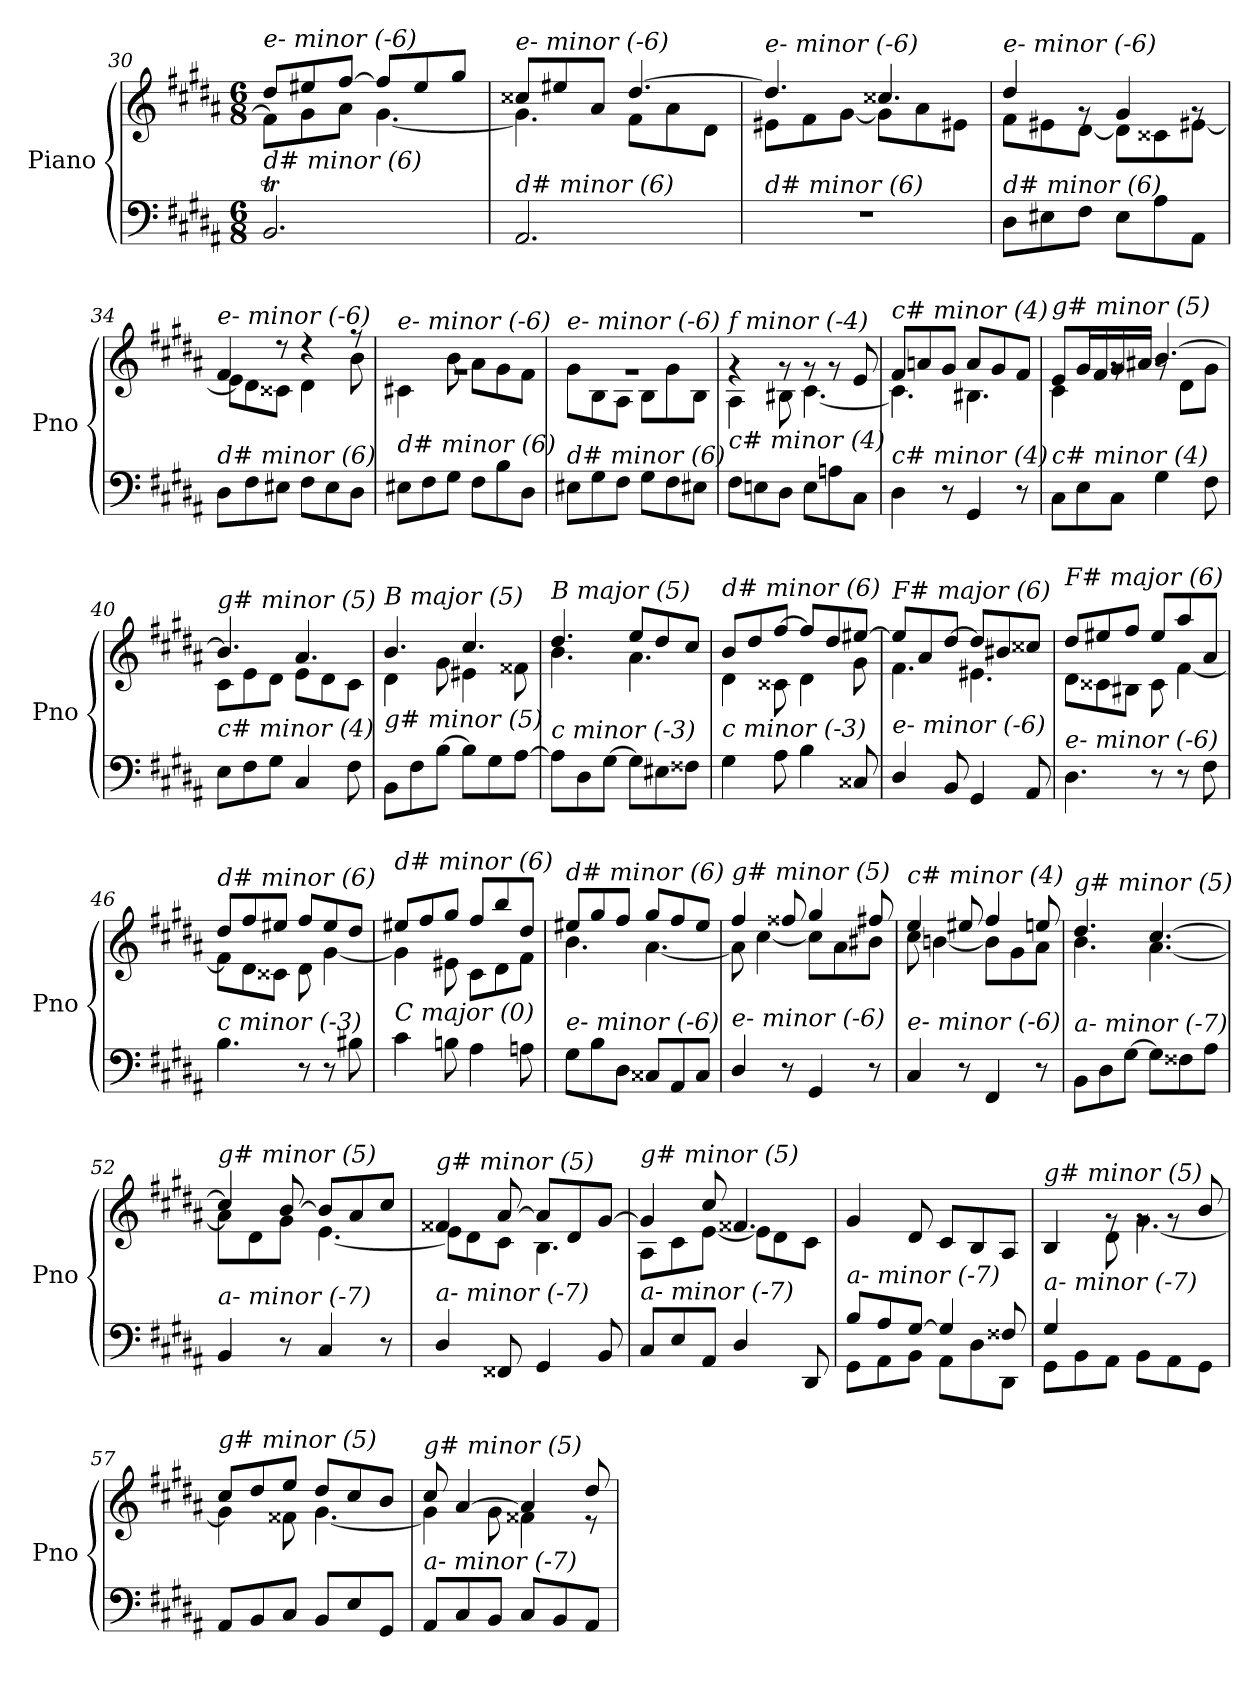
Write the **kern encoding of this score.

**kern	**kern
*part1	*part1
*staff2	*staff1
*I"Piano	*
*I'Pno	*
*clefF4	*clefG2
*k[f#c#g#d#a#]	*k[f#c#g#d#a#]
*M6/8	*M6/8
=30	=30
*	*^
!	!LO:TX:i:t=e- minor (-6)	!
!LO:TX:i:t=d# minor (6)	!	!
2.BBT/	8dd#/L	8f#\L]
.	8ee#X/	8g#\
.	[8ff#/J	8a#\J
.	8ff#/L]	[4.g#\
.	8ee#/	.
.	8gg#/J	.
=31	=31	=31
!	!LO:TX:i:t=e- minor (-6)	!
!LO:TX:i:t=d# minor (6)	!	!
2.AA#/	8cc##X/L	4.g#\]
.	8ee#X/	.
.	8a#/J	.
.	[4.dd#/	8f#\L
.	.	8a#\
.	.	8d#\J
=32	=32	=32
!	!LO:TX:i:t=e- minor (-6)	!
!LO:TX:i:t=d# minor (6)	!	!
2.r	4.dd#/]	8e#X\L
.	.	8f#\
.	.	[8g#\J
.	4.cc##X/	8g#\L]
.	.	8a#\
.	.	8e#X\J
=33	=33	=33
!	!LO:TX:i:t=e- minor (-6)	!
!LO:TX:i:t=d# minor (6)	!	!
8D#\L	4dd#/	8f#\L
8E#X\	.	8e#X\
8F#\J	8rg	[8d#\J
8E#\L	4g#/	8d#\L]
8A#\	.	8c##X\
8AA#\J	8rg	[8e#X\J
!!LO:LB:g=z	!!
=34	=34	=34
!	!LO:TX:i:t=e- minor (-6)	!
!LO:TX:i:t=d# minor (6)	!	!
8D#\L	4f#/	8e#\L]
8F#\	.	8d#\
8E#X\J	8r	8c##X\J
8F#\L	4r	4d#\
8E#\	.	.
8D#\J	8r	8b\
=35	=35	=35
!	!LO:TX:i:t=e- minor (-6)	!
!LO:TX:i:t=d# minor (6)	!	!
8E#X\L	2.rg	4c#X\
8F#\	.	.
8G#\J	.	8b\
8F#\L	.	8a#\L
8B\	.	8g#\
8D#\J	.	8f#\J
=36	=36	=36
!	!LO:TX:i:t=e- minor (-6)	!
!LO:TX:i:t=d# minor (6)	!	!
8E#X\L	2.rg	8g#\L
8G#\	.	8B\
8F#\J	.	8A#\J
8G#\L	.	8B\L
8F#\	.	8g#\
8E#X\J	.	8B\J
=37	=37	=37
!	!LO:TX:i:t=f minor (-4)	!
!LO:TX:i:t=c# minor (4)	!	!
8F#\L	4rg	4A#\
8En\	.	.
8D#\J	8rg	8B#X\
8E\L	8rg	[4.c#\
8An\	8rg	.
8C#\J	8e/	.
=38	=38	=38
!	!LO:TX:i:t=c# minor (4)	!
!LO:TX:i:t=c# minor (4)	!	!
4D#\	8f#/L	4.c#\]
.	8an/	.
8r	8g#/J	.
4GG#/	8a/L	4.B#X\
.	8g#/	.
8r	8f#/J	.
=39	=39	=39
!	!LO:TX:i:t=g# minor (5)	!
!LO:TX:i:t=c# minor (4)	!	!
8C#\L	8e/L	4c#\
8E\	16g#/L	.
.	16f#/	.
8C#\J	16g#/	8rg
.	16a#X/JJ	.
4G#\	[4.b/	8rg
.	.	8d#\L
8F#\	.	8g#\J
!!LO:LB:g=z	!!
=40	=40	=40
!	!LO:TX:i:t=g# minor (5)	!
!LO:TX:i:t=c# minor (4)	!	!
8E\L	4.b/]	8c#\L
8F#\	.	8e\
8G#\J	.	8d#\J
4C#/	4.a#/	8e\L
.	.	8d#\
8F#\	.	8c#\J
=41	=41	=41
!	!LO:TX:i:t=B major (5)	!
!LO:TX:i:t=g# minor (5)	!	!
8BB\L	4.b/	4d#\
8F#\	.	.
[8B\J	.	8g#\
8B\L]	4.cc#/	4e#X\
8G#\	.	.
[8A#\J	.	8f##X\
=42	=42	=42
!	!LO:TX:i:t=B major (5)	!
!LO:TX:i:t=c minor (-3)	!	!
8A#\L]	4.dd#/	4.b\
8D#\	.	.
[8G#\J	.	.
8G#\L]	8ee/L	4.a#\
8E#X\	8dd#/	.
8F##X\J	8cc#/J	.
=43	=43	=43
!	!LO:TX:i:t=d# minor (6)	!
!LO:TX:i:t=c minor (-3)	!	!
4G#\	8b/L	4d#\
.	8dd#/	.
8A#\	[8ff#/J	8c##X\
4B\	8ff#/L]	4d#\
.	8dd#/	.
8C##X/	[8ee#X/J	8g#\
=44	=44	=44
!	!LO:TX:i:t=F# major (6)	!
!LO:TX:i:t=e- minor (-6)	!	!
4D#/	8ee#/L]	4.f#\
.	8a#/	.
8BB/	[8dd#/J	.
4GG#/	8dd#/L]	4.e#X\
.	8b#X/	.
8AA#/	8cc##X/J	.
!!LO:LB:g=z	!!
=45	=45	=45
!	!LO:TX:i:t=F# major (6)	!
!LO:TX:i:t=e- minor (-6)	!	!
4.D#\	8dd#/L	8d#\L
.	8ee#X/	8c##X\
.	8ff#/J	8B#X\J
8r	8ee#/L	8c##\
8r	8aa#/	[4f#\
8F#\	8a#/J	.
=46	=46	=46
!	!LO:TX:i:t=d# minor (6)	!
!LO:TX:i:t=c minor (-3)	!	!
4.B\	8dd#/L	8f#\L]
.	8ff#/	8d#\
.	8ee#X/J	8c##X\J
8r	8ff#/L	8d#\
8r	8ee#/	[4g#\
8B#X\	8dd#/J	.
=47	=47	=47
!	!LO:TX:i:t=d# minor (6)	!
!LO:TX:i:t=C major (0)	!	!
4c#\	8ee#X/L	4g#\]
.	8ff#/	.
8Bn\	8gg#/J	8e#X\
4A#\	8ff#/L	8c#\L
.	8bb/	8d#\
8An\	8dd#/J	8f#\J
=48	=48	=48
!	!LO:TX:i:t=d# minor (6)	!
!LO:TX:i:t=e- minor (-6)	!	!
8G#\L	8ee#X/L	4.b\
8B\	8gg#/	.
8D#\J	8ff#/J	.
8C##X/L	8gg#/L	[4.a#\
8AA#/	8ff#/	.
8C##/J	8ee#/J	.
=49	=49	=49
!	!LO:TX:i:t=g# minor (5)	!
!LO:TX:i:t=e- minor (-6)	!	!
4D#/	4ff#/	8a#\]
.	.	[4cc#\
8r	8ff##X/	.
4GG#/	4gg#/	8cc#\L]
.	.	8a#\
8r	8ff#X/	8b#X\J
!!LO:LB:g=z	!!
=50	=50	=50
!	!LO:TX:i:t=c# minor (4)	!
!LO:TX:i:t=e- minor (-6)	!	!
4C#/	4ee/	8cc#\
.	.	[4bn\
8r	8ee#X/	.
4FF#/	4ff#/	8b\L]
.	.	8g#\
8r	8een/	8a#\J
=51	=51	=51
!	!LO:TX:i:t=g# minor (5)	!
!LO:TX:i:t=a- minor (-7)	!	!
8BB\L	4.dd#/	4.b\
8D#\	.	.
[8G#\J	.	.
8G#\L]	[4.cc#/	[4.a#\
8F##X\	.	.
8A#\J	.	.
=52	=52	=52
!	!LO:TX:i:t=g# minor (5)	!
!LO:TX:i:t=a- minor (-7)	!	!
4BB/	4cc#/]	8a#\L]
.	.	8d#\
8r	[8b/	8g#\J
4C#/	8b/L]	[4.e\
.	8a#/	.
8r	8cc#/J	.
=53	=53	=53
!	!LO:TX:i:t=g# minor (5)	!
!LO:TX:i:t=a- minor (-7)	!	!
4D#/	4f##X/	8e\L]
.	.	8d#\
8FF##X/	[8a#/	8c#\J
4GG#/	8a#/L]	4.B\
.	8d#/	.
8BB/	[8g#/J	.
=54	=54	=54
!	!LO:TX:i:t=g# minor (5)	!
!LO:TX:i:t=a- minor (-7)	!	!
8C#/L	4g#/]	8A#\L
8E/	.	8c#\
8AA#/J	8cc#/	[8e\J
4D#/	4.f##X/	8e\L]
.	.	8d#\
8DD#/	.	8c#\J
!!LO:LB:g=z
=55	=55	=55
*^	*	*
!	!	!LO:TX:i:t=g# minor (5)	!
!LO:TX:i:t=a- minor (-7)	!	!	!
*	*	*v	*v
8B/L	8GG#\L	4g#/
8A#/	8AA#\	.
[8G#/J	8BB\J	8d#/
4G#/]	8AA#\L	8c#/L
.	8D#\	8B/
8F##X/	8DD#\J	8A#/J
=56	=56	=56
*	*	*^
!	!	!LO:TX:i:t=g# minor (5)	!
!LO:TX:i:t=a- minor (-7)	!	!	!
4G#/	8GG#\L	4B/	4ryy
.	8BB\	.	.
2ryy	8AA#\J	8rg	8d#\
.	8BB\L	8rg	[4.g#\
.	8AA#\	8rg	.
.	8GG#\J	8b/	.
=57	=57	=57	=57
!	!	!LO:TX:i:t=g# minor (5)	!
!LO:TX:i:t=a- minor (-7)	!	!	!
*v	*v	*	*
8AA#/L	8cc#/L	4g#\]
8BB/	8dd#/	.
8C#/J	8ee/J	8f##X\
8BB/L	8dd#/L	[4.g#\
8E/	8cc#/	.
8GG#/J	8b/J	.
=58	=58	=58
!	!LO:TX:i:t=g# minor (5)	!
!LO:TX:i:t=a- minor (-7)	!	!
8AA#/L	8cc#/	4g#\]
8C#/	[4a#/	.
8BB/J	.	8g#\
8C#/L	4a#/]	4f##X\
8BB/	.	.
8AA#/J	8dd#/	8r
*	*v	*v
=	=
*-	*-
